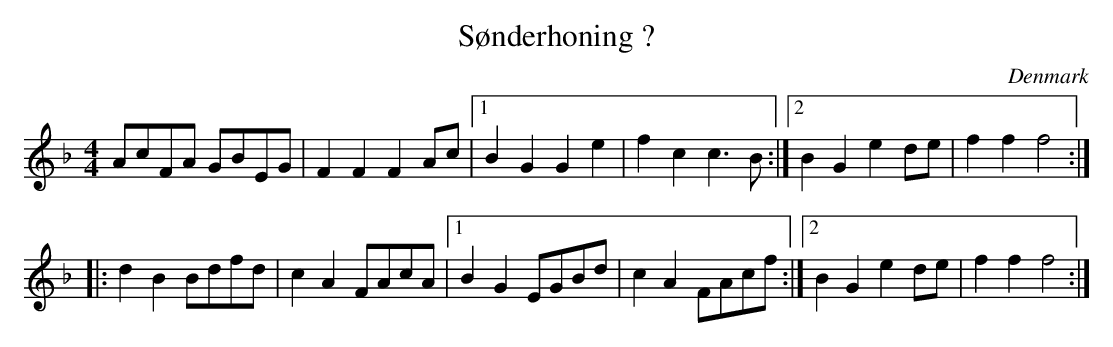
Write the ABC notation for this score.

X:1
T:Sønderhoning ?
M:4/4
O:Denmark
K:F
AcFA GBEG | F2F2F2 Ac \
|1 B2G2G2e2 | f2c2c3B :|2 B2G2 e2de | f2f2f4:|
|: d2B2 Bdfd | c2A2 FAcA \
|1 B2G2 EGBd | c2A2 FAcf \
:|2 B2G2e2de | f2f2f4:|
